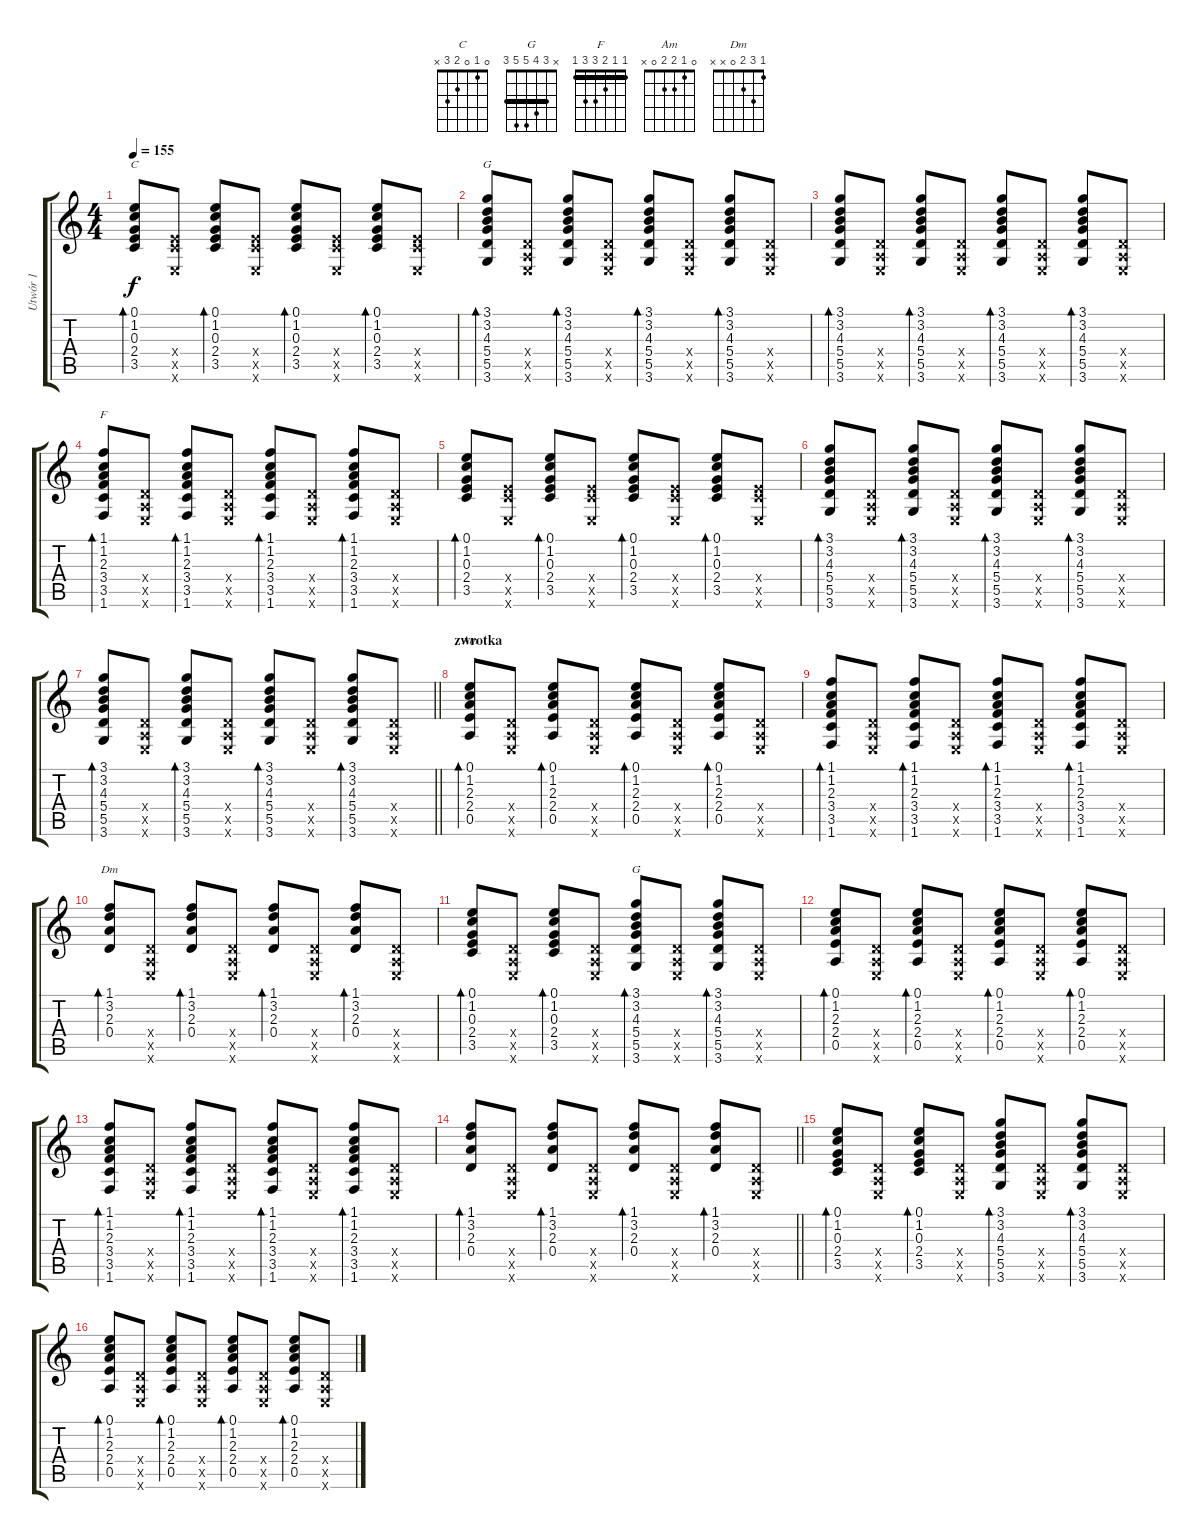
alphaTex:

\track ("Utwór 1" "Utwór 1") {instrument electricguitarclean}
\staff {score tabs}
\tuning (E4 B3 G3 D3 A2 E2) {hide}
\chord ("C" 0 1 0 2 3 x)
\chord ("G" 3 3 4 5 5 3) {barre 3}
\chord ("F" 1 1 2 3 3 1) {barre 1}
\chord ("Am" 0 1 2 2 0 x)
\chord ("Dm" 1 3 2 0 x x)
\chord ("G" x 3 4 5 5 3) {barre 3}
\ts (4 4)
\tempo 155
\clef g2
\ks c
(0.1 1.2 0.3 2.4 3.5).8{bd 30 ch "C" dy f} (2.4{x} 3.5{x} 0.6{x}).8 (0.1 1.2 0.3 2.4 3.5).8{bd 30} (2.4{x} 3.5{x} 0.6{x}).8 (0.1 1.2 0.3 2.4 3.5).8{bd 30} (2.4{x} 3.5{x} 0.6{x}).8 (0.1 1.2 0.3 2.4 3.5).8{bd 30} (2.4{x} 3.5{x} 0.6{x}).8 |
(3.1 3.2 4.3 5.4 5.5 3.6).8{bd 30 ch "G"} (0.4{x} 0.5{x} 0.6{x}).8 (3.1 3.2 4.3 5.4 5.5 3.6).8{bd 30} (0.4{x} 0.5{x} 0.6{x}).8 (3.1 3.2 4.3 5.4 5.5 3.6).8{bd 30} (0.4{x} 0.5{x} 0.6{x}).8 (3.1 3.2 4.3 5.4 5.5 3.6).8{bd 30} (0.4{x} 0.5{x} 0.6{x}).8 |
(3.1 3.2 4.3 5.4 5.5 3.6).8{bd 30} (0.4{x} 0.5{x} 0.6{x}).8 (3.1 3.2 4.3 5.4 5.5 3.6).8{bd 30} (0.4{x} 0.5{x} 0.6{x}).8 (3.1 3.2 4.3 5.4 5.5 3.6).8{bd 30} (0.4{x} 0.5{x} 0.6{x}).8 (3.1 3.2 4.3 5.4 5.5 3.6).8{bd 30} (0.4{x} 0.5{x} 0.6{x}).8 |
(1.1 1.2 2.3 3.4 3.5 1.6).8{bd 30 ch "F"} (0.4{x} 0.5{x} 0.6{x}).8 (1.1 1.2 2.3 3.4 3.5 1.6).8{bd 30} (0.4{x} 0.5{x} 0.6{x}).8 (1.1 1.2 2.3 3.4 3.5 1.6).8{bd 30} (0.4{x} 0.5{x} 0.6{x}).8 (1.1 1.2 2.3 3.4 3.5 1.6).8{bd 30} (0.4{x} 0.5{x} 0.6{x}).8 |
(0.1 1.2 0.3 2.4 3.5).8{bd 30} (2.4{x} 3.5{x} 0.6{x}).8 (0.1 1.2 0.3 2.4 3.5).8{bd 30} (2.4{x} 3.5{x} 0.6{x}).8 (0.1 1.2 0.3 2.4 3.5).8{bd 30} (2.4{x} 3.5{x} 0.6{x}).8 (0.1 1.2 0.3 2.4 3.5).8{bd 30} (2.4{x} 3.5{x} 0.6{x}).8 |
(3.1 3.2 4.3 5.4 5.5 3.6).8{bd 30} (0.4{x} 0.5{x} 0.6{x}).8 (3.1 3.2 4.3 5.4 5.5 3.6).8{bd 30} (0.4{x} 0.5{x} 0.6{x}).8 (3.1 3.2 4.3 5.4 5.5 3.6).8{bd 30} (0.4{x} 0.5{x} 0.6{x}).8 (3.1 3.2 4.3 5.4 5.5 3.6).8{bd 30} (0.4{x} 0.5{x} 0.6{x}).8 |
\barLineRight lightlight
(3.1 3.2 4.3 5.4 5.5 3.6).8{bd 30} (0.4{x} 0.5{x} 0.6{x}).8 (3.1 3.2 4.3 5.4 5.5 3.6).8{bd 30} (0.4{x} 0.5{x} 0.6{x}).8 (3.1 3.2 4.3 5.4 5.5 3.6).8{bd 30} (0.4{x} 0.5{x} 0.6{x}).8 (3.1 3.2 4.3 5.4 5.5 3.6).8{bd 30} (0.4{x} 0.5{x} 0.6{x}).8 |
\section ("" "zwrotka")
(0.1 1.2 2.3 2.4 0.5).8{bd 30 ch "Am"} (0.4{x} 0.5{x} 0.6{x}).8 (0.1 1.2 2.3 2.4 0.5).8{bd 30} (0.4{x} 0.5{x} 0.6{x}).8 (0.1 1.2 2.3 2.4 0.5).8{bd 30} (0.4{x} 0.5{x} 0.6{x}).8 (0.1 1.2 2.3 2.4 0.5).8{bd 30} (0.4{x} 0.5{x} 0.6{x}).8 |
(1.1 1.2 2.3 3.4 3.5 1.6).8{bd 30} (0.4{x} 0.5{x} 0.6{x}).8 (1.1 1.2 2.3 3.4 3.5 1.6).8{bd 30} (0.4{x} 0.5{x} 0.6{x}).8 (1.1 1.2 2.3 3.4 3.5 1.6).8{bd 30} (0.4{x} 0.5{x} 0.6{x}).8 (1.1 1.2 2.3 3.4 3.5 1.6).8{bd 30} (0.4{x} 0.5{x} 0.6{x}).8 |
(1.1 3.2 2.3 0.4).8{bd 30 ch "Dm"} (0.4{x} 0.5{x} 0.6{x}).8 (1.1 3.2 2.3 0.4).8{bd 30} (0.4{x} 0.5{x} 0.6{x}).8 (1.1 3.2 2.3 0.4).8{bd 30} (0.4{x} 0.5{x} 0.6{x}).8 (1.1 3.2 2.3 0.4).8{bd 30} (0.4{x} 0.5{x} 0.6{x}).8 |
(0.1 1.2 0.3 2.4 3.5).8{bd 30} (0.4{x} 0.5{x} 0.6{x}).8 (0.1 1.2 0.3 2.4 3.5).8{bd 30} (0.4{x} 0.5{x} 0.6{x}).8 (3.1 3.2 4.3 5.4 5.5 3.6).8{bd 30 ch "G"} (0.4{x} 0.5{x} 0.6{x}).8 (3.1 3.2 4.3 5.4 5.5 3.6).8{bd 30} (0.4{x} 0.5{x} 0.6{x}).8 |
(0.1 1.2 2.3 2.4 0.5).8{bd 30} (0.4{x} 0.5{x} 0.6{x}).8 (0.1 1.2 2.3 2.4 0.5).8{bd 30} (0.4{x} 0.5{x} 0.6{x}).8 (0.1 1.2 2.3 2.4 0.5).8{bd 30} (0.4{x} 0.5{x} 0.6{x}).8 (0.1 1.2 2.3 2.4 0.5).8{bd 30} (0.4{x} 0.5{x} 0.6{x}).8 |
(1.1 1.2 2.3 3.4 3.5 1.6).8{bd 30} (0.4{x} 0.5{x} 0.6{x}).8 (1.1 1.2 2.3 3.4 3.5 1.6).8{bd 30} (0.4{x} 0.5{x} 0.6{x}).8 (1.1 1.2 2.3 3.4 3.5 1.6).8{bd 30} (0.4{x} 0.5{x} 0.6{x}).8 (1.1 1.2 2.3 3.4 3.5 1.6).8{bd 30} (0.4{x} 0.5{x} 0.6{x}).8 |
\barLineRight lightlight
(1.1 3.2 2.3 0.4).8{bd 30} (0.4{x} 0.5{x} 0.6{x}).8 (1.1 3.2 2.3 0.4).8{bd 30} (0.4{x} 0.5{x} 0.6{x}).8 (1.1 3.2 2.3 0.4).8{bd 30} (0.4{x} 0.5{x} 0.6{x}).8 (1.1 3.2 2.3 0.4).8{bd 30} (0.4{x} 0.5{x} 0.6{x}).8 |
\section ("" "")
(0.1 1.2 0.3 2.4 3.5).8{bd 30} (0.4{x} 0.5{x} 0.6{x}).8 (0.1 1.2 0.3 2.4 3.5).8{bd 30} (0.4{x} 0.5{x} 0.6{x}).8 (3.1 3.2 4.3 5.4 5.5 3.6).8{bd 30} (0.4{x} 0.5{x} 0.6{x}).8 (3.1 3.2 4.3 5.4 5.5 3.6).8{bd 30} (0.4{x} 0.5{x} 0.6{x}).8 |
(0.1 1.2 2.3 2.4 0.5).8{bd 30} (0.4{x} 0.5{x} 0.6{x}).8 (0.1 1.2 2.3 2.4 0.5).8{bd 30} (0.4{x} 0.5{x} 0.6{x}).8 (0.1 1.2 2.3 2.4 0.5).8{bd 30} (0.4{x} 0.5{x} 0.6{x}).8 (0.1 1.2 2.3 2.4 0.5).8{bd 30} (0.4{x} 0.5{x} 0.6{x}).8
